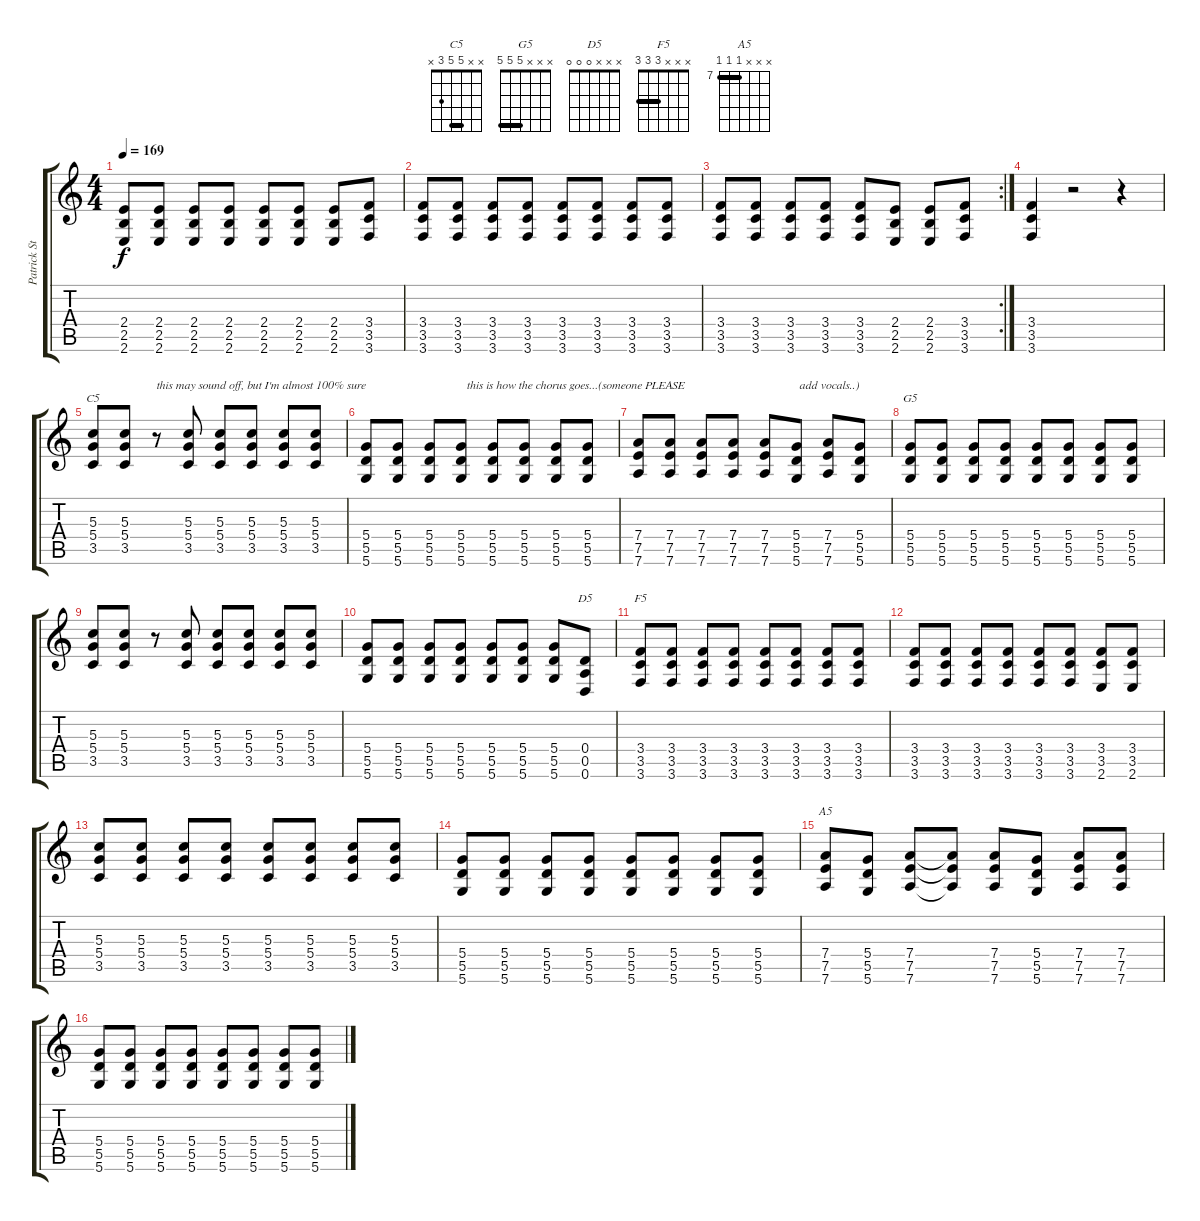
\track ("Patrick Stump" "Patrick St") {instrument distortionguitar}
\staff {score tabs}
\tuning (E4 B3 G3 D3 A2 D2) {hide}
\chord ("C5" x x 5 5 3 x) {barre 5}
\chord ("G5" x x x 5 5 5) {barre 5}
\chord ("D5" x x x 0 0 0)
\chord ("F5" x x x 3 3 3) {barre 3}
\chord ("A5" x x x 7 7 7) {firstfret 7 barre 7}
\ts (4 4)
\tempo 169
\clef g2
\ks c
(2.4 2.5 2.6).8{dy f} (2.4 2.5 2.6).8 (2.4 2.5 2.6).8 (2.4 2.5 2.6).8 (2.4 2.5 2.6).8 (2.4 2.5 2.6).8 (2.4 2.5 2.6).8 (3.4 3.5 3.6).8 |
(3.4 3.5 3.6).8 (3.4 3.5 3.6).8 (3.4 3.5 3.6).8 (3.4 3.5 3.6).8 (3.4 3.5 3.6).8 (3.4 3.5 3.6).8 (3.4 3.5 3.6).8 (3.4 3.5 3.6).8 |
\rc 2
(3.4 3.5 3.6).8 (3.4 3.5 3.6).8 (3.4 3.5 3.6).8 (3.4 3.5 3.6).8 (3.4 3.5 3.6).8 (2.4 2.5 2.6).8 (2.4 2.5 2.6).8 (3.4 3.5 3.6).8 |
(3.4 3.5 3.6).4 r.2 r.4 |
(5.3 5.4 3.5).8{ch "C5"} (5.3 5.4 3.5).8 r.8{txt "this may sound off, but I'm almost 100% sure"} (5.3 5.4 3.5).8 (5.3 5.4 3.5).8 (5.3 5.4 3.5).8 (5.3 5.4 3.5).8 (5.3 5.4 3.5).8 |
(5.4 5.5 5.6).8 (5.4 5.5 5.6).8 (5.4 5.5 5.6).8 (5.4 5.5 5.6).8{txt "  this is how the chorus goes...(someone PLEASE"} (5.4 5.5 5.6).8 (5.4 5.5 5.6).8 (5.4 5.5 5.6).8 (5.4 5.5 5.6).8 |
(7.4 7.5 7.6).8 (7.4 7.5 7.6).8 (7.4 7.5 7.6).8 (7.4 7.5 7.6).8 (7.4 7.5 7.6).8 (5.4 5.5 5.6).8{txt " add vocals..)"} (7.4 7.5 7.6).8 (5.4 5.5 5.6).8 |
(5.4 5.5 5.6).8{ch "G5"} (5.4 5.5 5.6).8 (5.4 5.5 5.6).8 (5.4 5.5 5.6).8 (5.4 5.5 5.6).8 (5.4 5.5 5.6).8 (5.4 5.5 5.6).8 (5.4 5.5 5.6).8 |
(5.3 5.4 3.5).8 (5.3 5.4 3.5).8 r.8 (5.3 5.4 3.5).8 (5.3 5.4 3.5).8 (5.3 5.4 3.5).8 (5.3 5.4 3.5).8 (5.3 5.4 3.5).8 |
(5.4 5.5 5.6).8 (5.4 5.5 5.6).8 (5.4 5.5 5.6).8 (5.4 5.5 5.6).8 (5.4 5.5 5.6).8 (5.4 5.5 5.6).8 (5.4 5.5 5.6).8 (0.4 0.5 0.6).8{ch "D5"} |
(3.4 3.5 3.6).8{ch "F5"} (3.4 3.5 3.6).8 (3.4 3.5 3.6).8 (3.4 3.5 3.6).8 (3.4 3.5 3.6).8 (3.4 3.5 3.6).8 (3.4 3.5 3.6).8 (3.4 3.5 3.6).8 |
(3.4 3.5 3.6).8 (3.4 3.5 3.6).8 (3.4 3.5 3.6).8 (3.4 3.5 3.6).8 (3.4 3.5 3.6).8 (3.4 3.5 3.6).8 (3.4 3.5 2.6).8 (3.4 3.5 2.6).8 |
(5.3 5.4 3.5).8 (5.3 5.4 3.5).8 (5.3 5.4 3.5).8 (5.3 5.4 3.5).8 (5.3 5.4 3.5).8 (5.3 5.4 3.5).8 (5.3 5.4 3.5).8 (5.3 5.4 3.5).8 |
(5.4 5.5 5.6).8 (5.4 5.5 5.6).8 (5.4 5.5 5.6).8 (5.4 5.5 5.6).8 (5.4 5.5 5.6).8 (5.4 5.5 5.6).8 (5.4 5.5 5.6).8 (5.4 5.5 5.6).8 |
(7.4 7.5 7.6).8{ch "A5"} (5.4 5.5 5.6).8 (7.4 7.5 7.6).8 (7.4{t} 7.5{t} 7.6{t}).8 (7.4 7.5 7.6).8 (5.4 5.5 5.6).8 (7.4 7.5 7.6).8 (7.4 7.5 7.6).8 |
(5.4 5.5 5.6).8 (5.4 5.5 5.6).8 (5.4 5.5 5.6).8 (5.4 5.5 5.6).8 (5.4 5.5 5.6).8 (5.4 5.5 5.6).8 (5.4 5.5 5.6).8 (5.4 5.5 5.6).8
